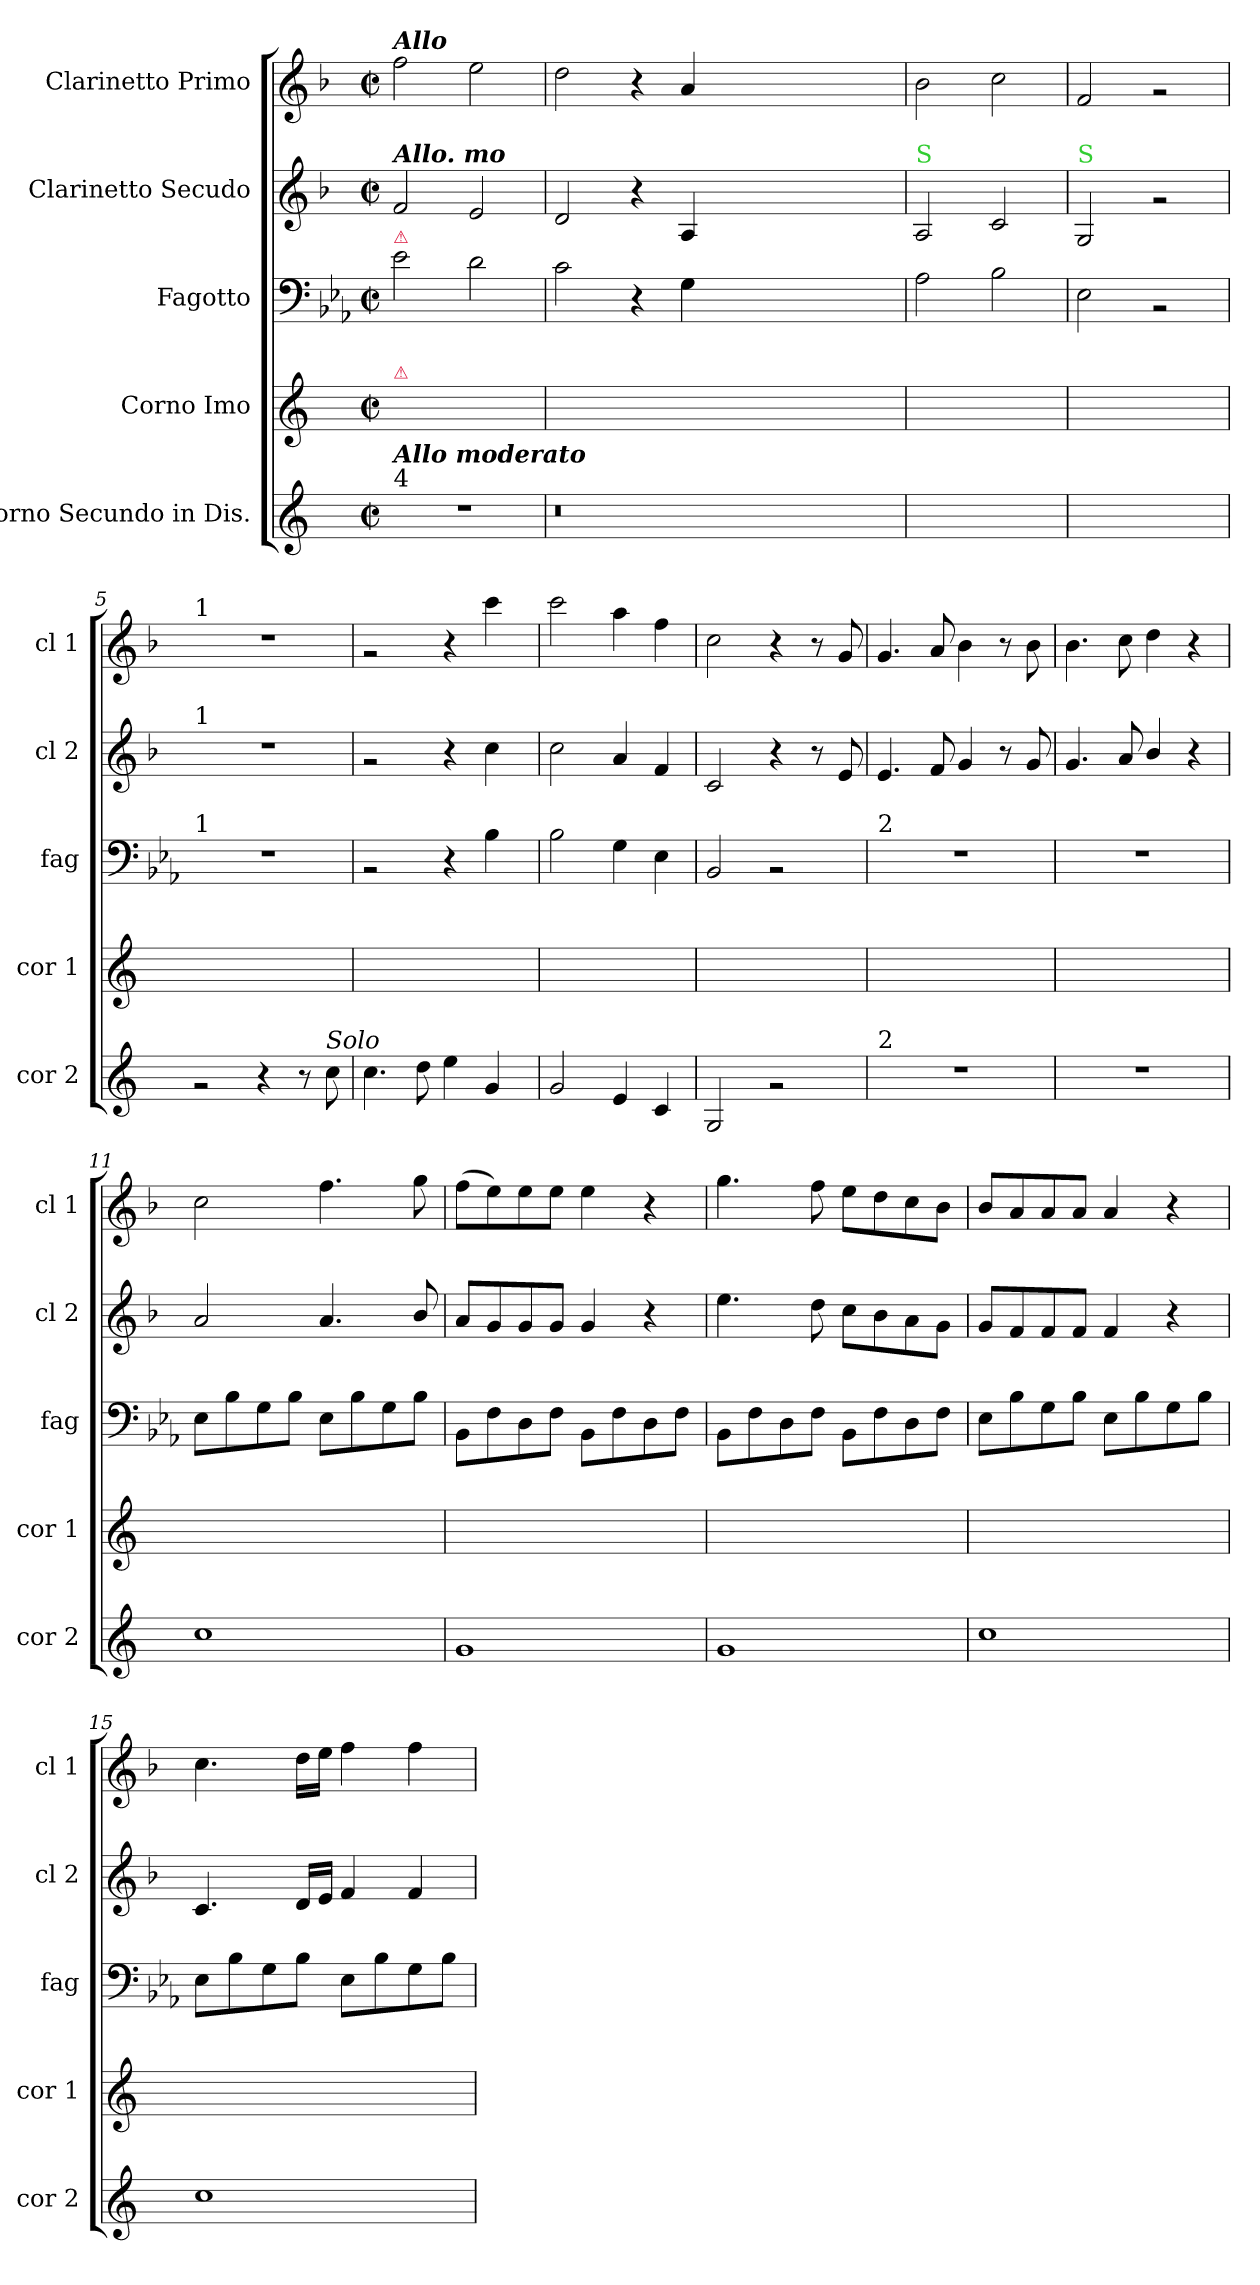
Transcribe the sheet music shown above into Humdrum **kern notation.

**kern	**kern	**kern	**kern	**kern	**dynam
*part5	*part4	*part3	*part2	*part1	*part1
*staff5	*staff4	*staff3	*staff2	*staff1	*staff1
*I"Corno Secundo in Dis.	*I"Corno Imo	*I"Fagotto	*I"Clarinetto Secudo	*I"Clarinetto Primo	*
*I'cor 2	*I'cor 1	*I'fag	*I'cl 2	*I'cl 1	*
*clefG2	*clefG2	*clefF4	*clefG2	*clefG2	*
*ITrd5c9	*ITrd5c9	*	*ITrd1c2	*ITrd1c2	*
*k[b-e-a-]	*k[b-e-a-]	*k[b-e-a-]	*k[b-e-a-]	*k[b-e-a-]	*
*M2/2	*M2/2	*M2/2	*M2/2	*M2/2	*
*met(c|)	*met(c|)	*met(c|)	*met(c|)	*met(c|)	*
=1	=1	=1	=1	=1	=1
!	!	!	!	!LO:TX:a:Bi:t=Allo	!
!	!	!	!LO:TX:a:Bi:t=Allo. mo	!	!
!	!	!LO:TX:a:color=crimson:t=⚠	!	!	!
!	!LO:TX:a:color=crimson:t=⚠	!	!	!	!
!LO:TX:a:t=4	!	!	!	!	!
!LO:TX:a:Bi:t=Allo moderato	!	!	!	!	!
1r	1ryy	2e-\	2e-/	2ee-\	.
.	.	2d\	2d/	2dd\	.
=2	=2	=2	=2	=2	=2
0.r	1ryy	2c\	2c/	2cc\	.
.	.	4r	4r	4r	.
.	.	4G\	4G/	4g/	.
.	0ryy	0ryy	0ryy	0ryy	.
=3	=3	=3	=3	=3	=3
!	!	!	!LO:TX:a:color=limegreen:t=S	!	!
1ryy	1ryy	2A-\	2G/	2a-\	.
.	.	2B-\	2B-/	2b-\	.
=4	=4	=4	=4	=4	=4
!	!	!	!LO:TX:a:color=limegreen:t=S	!	!
1ryy	1ryy	2E-\	2F/	2e-/	.
.	.	2rBB	2rg	2rg	.
=5	=5	=5	=5	=5	=5
!	!	!	!	!LO:TX:a:t=1	!
!	!	!	!LO:TX:a:t=1	!	!
!	!	!LO:TX:a:t=1	!	!	!
2rg	1ryy	1r	1r	1r	.
4r	.	.	.	.	.
8r	.	.	.	.	.
!LO:TX:a:i:t=Solo	!	!	!	!	!
8e-\	.	.	.	.	.
=6	=6	=6	=6	=6	=6
*	*	*	*	*^	*
4.e-\	1ryy	2rBB	2rg	2rg	4.ryy	.
!	!	!	!	!	!	!LO:DY:a
8f\	.	.	.	.	2ryy	for
4g\	.	4r	4r	4r	.	.
4B-/	.	4B-\	4b-\	4bb-\	.	.
.	.	.	.	.	8ryy	.
*	*	*	*	*v	*v	*
=7	=7	=7	=7	=7	=7
2B-/	1ryy	2B-\	2b-\	2bb-\	.
4G/	.	4G\	4g/	4gg\	.
4E-/	.	4E-\	4e-/	4ee-\	.
=8	=8	=8	=8	=8	=8
2BB-/	1ryy	2BB-/	2B-/	2b-\	.
2rg	.	2rBB	4r	4r	.
.	.	.	8r	8r	.
.	.	.	8d/	8f/	.
=9	=9	=9	=9	=9	=9
!	!	!LO:TX:a:t=2	!	!	!
!LO:TX:a:t=2	!	!	!	!	!
1r	1ryy	1r	4.d/	4.f/	.
.	.	.	8e-/	8g/	.
.	.	.	4f/	4a-\	.
.	.	.	8r	8r	.
.	.	.	8f/	8a-\	.
=10	=10	=10	=10	=10	=10
1r	1ryy	1r	4.f/	4.a-\	.
.	.	.	8g/	8b-\	.
.	.	.	4a-/	4cc\	.
.	.	.	4r	4r	.
=11	=11	=11	=11	=11	=11
!	!	!	!	!	!LO:DY:a
1e-	1ryy	8E-\L	2g/	2b-\	for
.	.	8B-\	.	.	.
.	.	8G\	.	.	.
.	.	8B-\J	.	.	.
.	.	8E-\L	4.g/	4.ee-\	.
.	.	8B-\	.	.	.
.	.	8G\	.	.	.
.	.	8B-\J	8a-/	8ff\	.
=12	=12	=12	=12	=12	=12
1B-	1ryy	8BB-\L	8g/L	(8ee-\L	.
.	.	8F\	8f/	8dd\)	.
.	.	8D\	8f/	8dd	.
.	.	8F\J	8f/J	8ddJ	.
.	.	8BB-\L	4f/	4dd\	.
.	.	8F\	.	.	.
.	.	8D\	4r	4r	.
.	.	8F\J	.	.	.
=13	=13	=13	=13	=13	=13
1B-	1ryy	8BB-\L	4.dd\	4.ff\	.
.	.	8F\	.	.	.
.	.	8D\	.	.	.
.	.	8F\J	8cc\	8ee-\	.
.	.	8BB-\L	8b-\L	8dd\L	.
.	.	8F\	8a-\	8cc\	.
.	.	8D\	8g\	8b-\	.
.	.	8F\J	8f\J	8a-\J	.
=14	=14	=14	=14	=14	=14
1e-	1ryy	8E-\L	8f/L	8a-/L	.
.	.	8B-\	8e-/	8g/	.
.	.	8G\	8e-/	8g/	.
.	.	8B-\J	8e-/J	8g/J	.
.	.	8E-\L	4e-/	4g/	.
.	.	8B-\	.	.	.
.	.	8G\	4r	4r	.
.	.	8B-\J	.	.	.
=15	=15	=15	=15	=15	=15
1e-	1ryy	8E-\L	4.B-/	4.b-\	.
.	.	8B-\	.	.	.
.	.	8G\	.	.	.
.	.	8B-\J	16c/LL	16cc\LL	.
.	.	.	16d/JJ	16dd\JJ	.
.	.	8E-\L	4e-/	4ee-\	.
.	.	8B-\	.	.	.
.	.	8G\	4e-/	4ee-\	.
.	.	8B-\J	.	.	.
=	=	=	=	=	=
*-	*-	*-	*-	*-	*-
